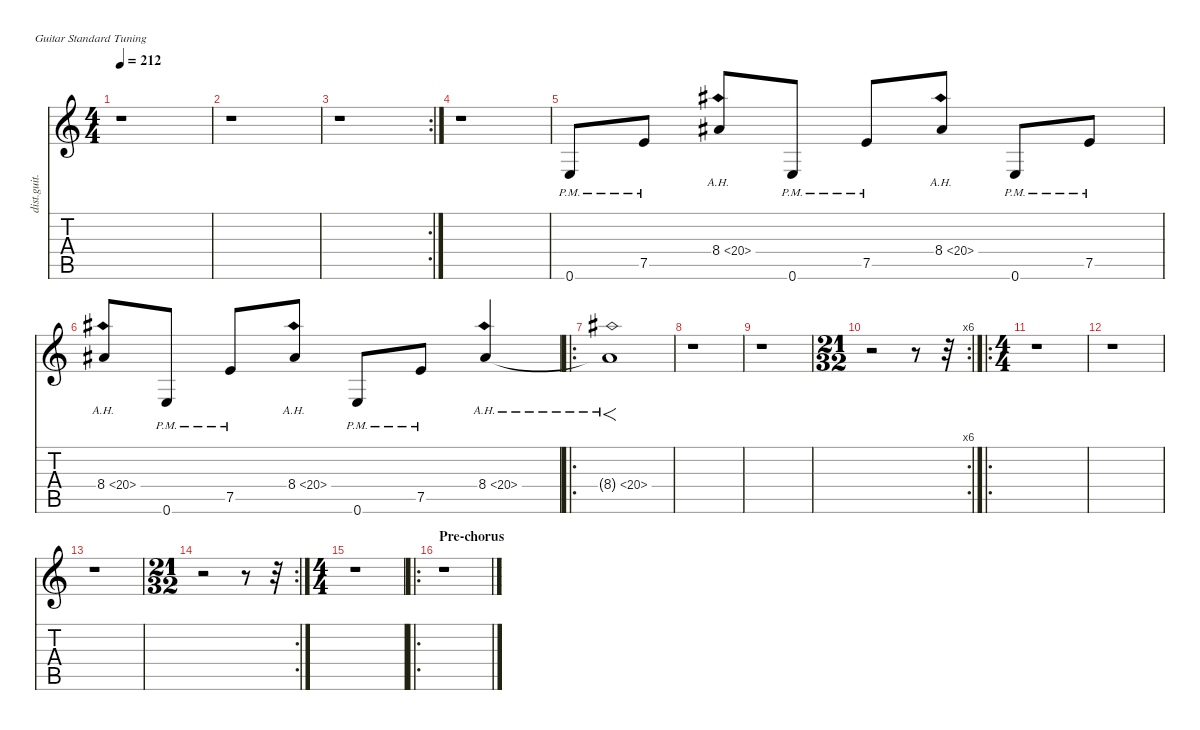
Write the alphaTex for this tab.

\defaultSystemsLayout 4
\hideDynamics
\bracketExtendMode nobrackets
\track ("Lead / Rhythm Extras" "dist.guit.") {instrument distortionguitar}
\staff {score tabs}
\tuning (E4 B3 G3 D3 A2 E2)
\ts (4 4)
\tempo 212
\clef g2
\ks c
r.1{dy mf} |
r.1 |
\rc 2
r.1 |
r.1 |
0.6{pm}.8 7.5{pm}.8 8.4{ah 12 acc #}.8 0.6{pm}.8 7.5{pm}.8 8.4{ah 12 acc #}.8 0.6{pm}.8 7.5{pm}.8 |
8.4{ah 12 acc #}.8 0.6{pm}.8 7.5{pm}.8 8.4{ah 12 acc #}.8 0.6{pm}.8 7.5{pm}.8 8.4{ah 12 acc #}.4 |
\ro
8.4{ah 12 t acc #}.1{f} |
r.1 |
r.1 |
\rc 6
\ts (21 32)
\beaming (8 2 2 2 2)
r.2 r.8 r.32 |
\ro
\ts (4 4)
\beaming (8 2 2 2 2)
r.1 |
r.1 |
r.1 |
\rc 2
\ts (21 32)
\beaming (8 2 2 2 2)
r.2 r.8 r.32 |
\ts (4 4)
\beaming (8 2 2 2 2)
r.1 |
\ro
\section ("" "Pre-chorus")
r.1
